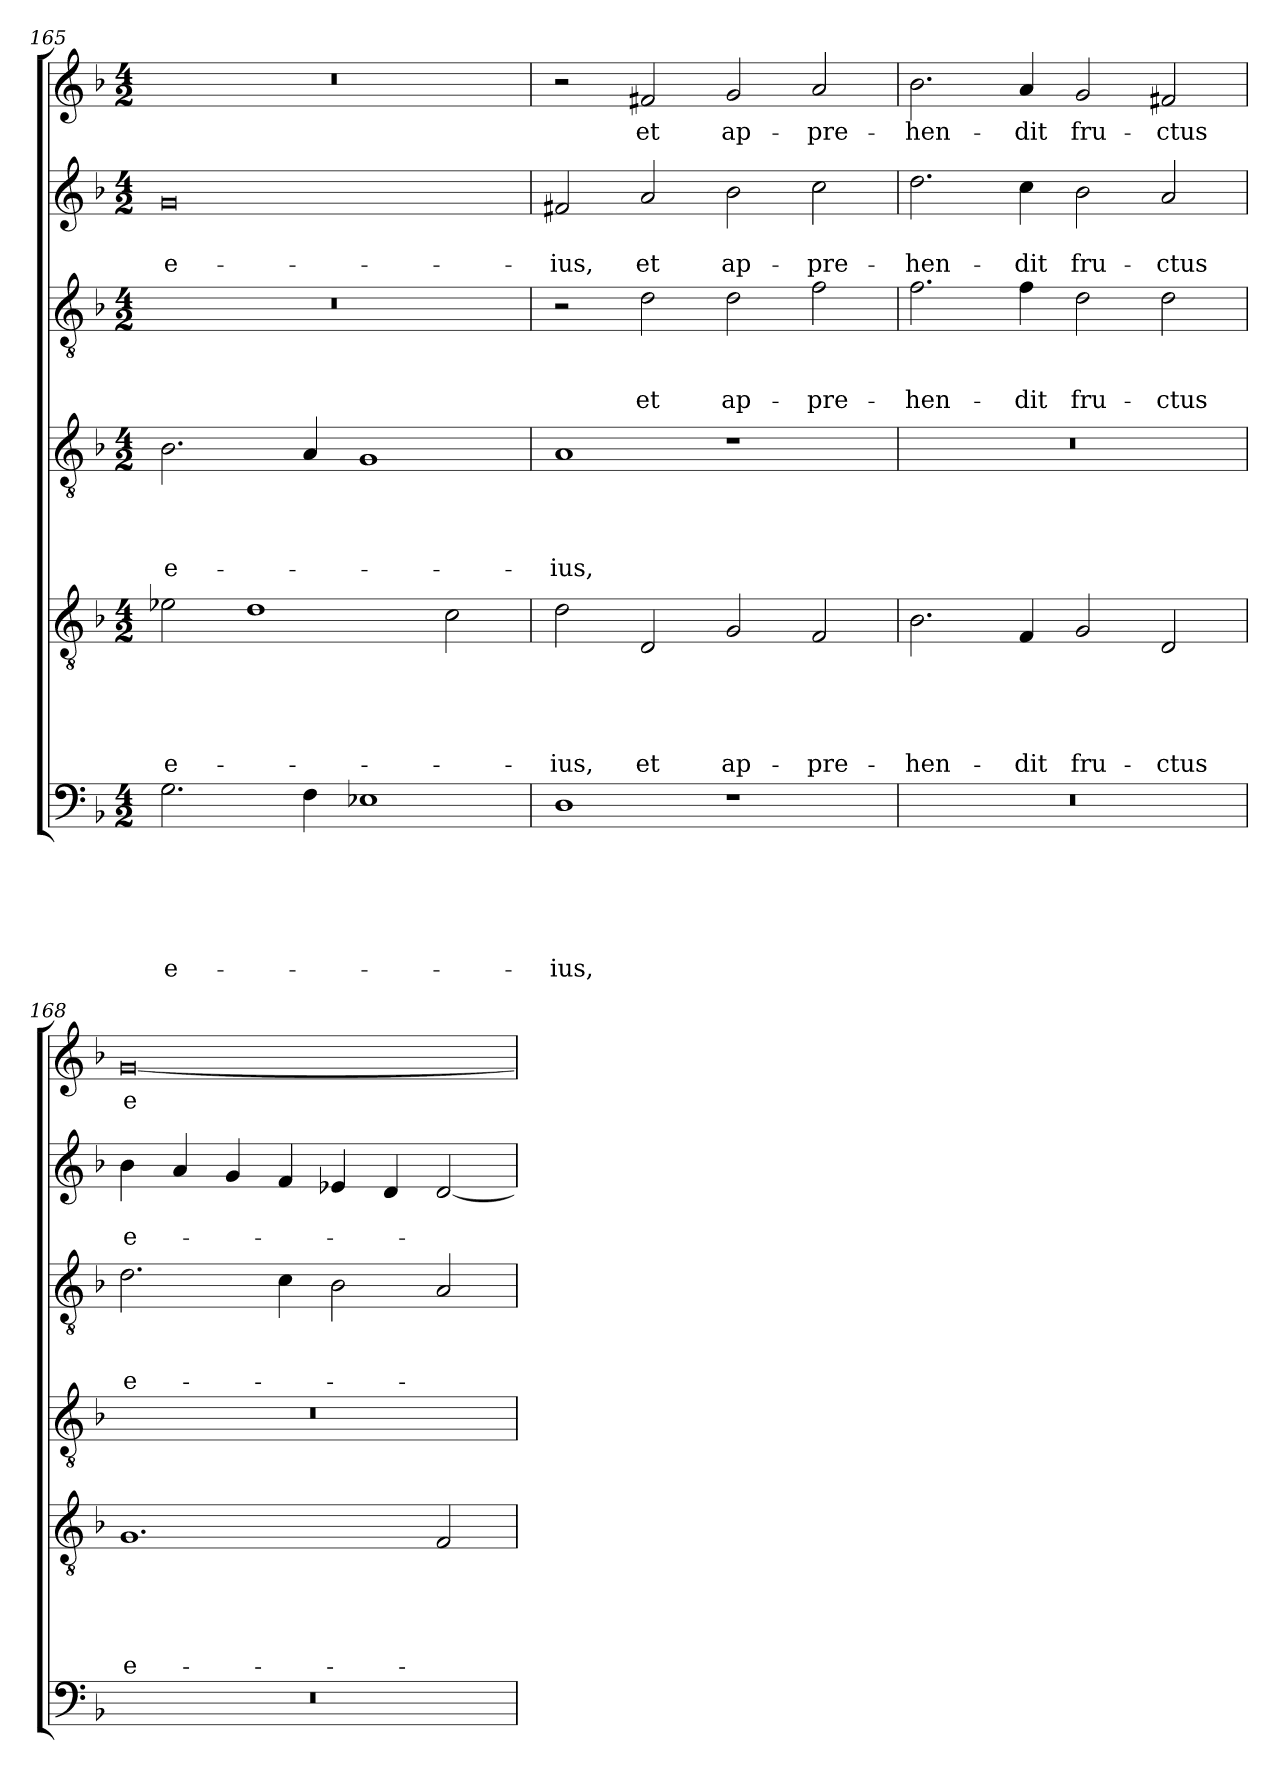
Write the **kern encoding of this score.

**kern	**text	**text	**text	**text	**text	**text	**kern	**text	**text	**text	**text	**text	**kern	**text	**text	**text	**text	**kern	**text	**text	**text	**kern	**text	**text	**kern	**text
*part6	*part6	*part6	*part6	*part6	*part6	*part6	*part5	*part5	*part5	*part5	*part5	*part5	*part4	*part4	*part4	*part4	*part4	*part3	*part3	*part3	*part3	*part2	*part2	*part2	*part1	*part1
*staff6	*staff6	*staff6	*staff6	*staff6	*staff6	*staff6	*staff5	*staff5	*staff5	*staff5	*staff5	*staff5	*staff4	*staff4	*staff4	*staff4	*staff4	*staff3	*staff3	*staff3	*staff3	*staff2	*staff2	*staff2	*staff1	*staff1
*clefF4	*	*	*	*	*	*	*clefGv2	*	*	*	*	*	*clefGv2	*	*	*	*	*clefGv2	*	*	*	*clefG2	*	*	*clefG2	*
*k[b-]	*	*	*	*	*	*	*k[b-]	*	*	*	*	*	*k[b-]	*	*	*	*	*k[b-]	*	*	*	*k[b-]	*	*	*k[b-]	*
*F:	*	*	*	*	*	*	*F:	*	*	*	*	*	*F:	*	*	*	*	*F:	*	*	*	*F:	*	*	*F:	*
*M4/2	*	*	*	*	*	*	*M4/2	*	*	*	*	*	*M4/2	*	*	*	*	*M4/2	*	*	*	*M4/2	*	*	*M4/2	*
=165	=165	=165	=165	=165	=165	=165	=165	=165	=165	=165	=165	=165	=165	=165	=165	=165	=165	=165	=165	=165	=165	=165	=165	=165	=165	=165
!	!	!	!	!	!	!LO:LY:b	!	!	!	!	!	!LO:LY:b	!	!	!	!	!LO:LY:b	!	!	!	!	!	!	!LO:LY:b	!	!
2.G\	.	.	.	.	.	e-	2e-X\	.	.	.	.	e-	2.B-\	.	.	.	e-	0r	.	.	.	0g	.	e-	0r	.
.	.	.	.	.	.	.	1d	.	.	.	.	.	.	.	.	.	.	.	.	.	.	.	.	.	.	.
4F\	.	.	.	.	.	.	.	.	.	.	.	.	4A/	.	.	.	.	.	.	.	.	.	.	.	.	.
1E-X	.	.	.	.	.	.	.	.	.	.	.	.	1G	.	.	.	.	.	.	.	.	.	.	.	.	.
.	.	.	.	.	.	.	2c\	.	.	.	.	.	.	.	.	.	.	.	.	.	.	.	.	.	.	.
=166	=166	=166	=166	=166	=166	=166	=166	=166	=166	=166	=166	=166	=166	=166	=166	=166	=166	=166	=166	=166	=166	=166	=166	=166	=166	=166
!	!	!	!	!	!	!LO:LY:b	!	!	!	!	!	!LO:LY:b	!	!	!	!	!LO:LY:b	!	!	!	!	!	!	!LO:LY:b	!	!
1D	.	.	.	.	.	-ius,	2d\	.	.	.	.	-ius,	1A	.	.	.	-ius,	2r	.	.	.	2f#X/	.	-ius,	2r	.
!	!	!	!	!	!	!	!	!	!	!	!	!LO:LY:b	!	!	!	!	!	!	!	!	!LO:LY:b	!	!	!LO:LY:b	!	!LO:LY:b
.	.	.	.	.	.	.	2D/	.	.	.	.	et	.	.	.	.	.	2d\	.	.	et	2a/	.	et	2f#X/	et
!	!	!	!	!	!	!	!	!	!	!	!	!LO:LY:b	!	!	!	!	!	!	!	!	!LO:LY:b	!	!	!LO:LY:b	!	!LO:LY:b
1r	.	.	.	.	.	.	2G/	.	.	.	.	ap-	1r	.	.	.	.	2d\	.	.	ap-	2b-\	.	ap-	2g/	ap-
!	!	!	!	!	!	!	!	!	!	!	!	!LO:LY:b	!	!	!	!	!	!	!	!	!LO:LY:b	!	!	!LO:LY:b	!	!LO:LY:b
.	.	.	.	.	.	.	2F/	.	.	.	.	-pre-	.	.	.	.	.	2f\	.	.	-pre-	2cc\	.	-pre-	2a/	-pre-
=167	=167	=167	=167	=167	=167	=167	=167	=167	=167	=167	=167	=167	=167	=167	=167	=167	=167	=167	=167	=167	=167	=167	=167	=167	=167	=167
!	!	!	!	!	!	!	!	!	!	!	!	!LO:LY:b	!	!	!	!	!	!	!	!	!LO:LY:b	!	!	!LO:LY:b	!	!LO:LY:b
0r	.	.	.	.	.	.	2.B-\	.	.	.	.	-hen-	0r	.	.	.	.	2.f\	.	.	-hen-	2.dd\	.	-hen-	2.b-\	-hen-
!	!	!	!	!	!	!	!	!	!	!	!	!LO:LY:b	!	!	!	!	!	!	!	!	!LO:LY:b	!	!	!LO:LY:b	!	!LO:LY:b
.	.	.	.	.	.	.	4F/	.	.	.	.	-dit	.	.	.	.	.	4f\	.	.	-dit	4cc\	.	-dit	4a/	-dit
!	!	!	!	!	!	!	!	!	!	!	!	!LO:LY:b	!	!	!	!	!	!	!	!	!LO:LY:b	!	!	!LO:LY:b	!	!LO:LY:b
.	.	.	.	.	.	.	2G/	.	.	.	.	fru-	.	.	.	.	.	2d\	.	.	fru-	2b-\	.	fru-	2g/	fru-
!	!	!	!	!	!	!	!	!	!	!	!	!LO:LY:b	!	!	!	!	!	!	!	!	!LO:LY:b	!	!	!LO:LY:b	!	!LO:LY:b
.	.	.	.	.	.	.	2D/	.	.	.	.	-ctus	.	.	.	.	.	2d\	.	.	-ctus	2a/	.	-ctus	2f#X/	-ctus
!!LO:LB:g=z
=168	=168	=168	=168	=168	=168	=168	=168	=168	=168	=168	=168	=168	=168	=168	=168	=168	=168	=168	=168	=168	=168	=168	=168	=168	=168	=168
!	!	!	!	!	!	!	!	!	!	!	!	!LO:LY:b	!	!	!	!	!	!	!	!	!LO:LY:b	!	!	!LO:LY:b	!	!LO:LY:b
0r	.	.	.	.	.	.	1.G	.	.	.	.	e-	0r	.	.	.	.	2.d\	.	.	e-	4b-\	.	e-	[0g	e-
.	.	.	.	.	.	.	.	.	.	.	.	.	.	.	.	.	.	.	.	.	.	4a/	.	.	.	.
.	.	.	.	.	.	.	.	.	.	.	.	.	.	.	.	.	.	.	.	.	.	4g/	.	.	.	.
.	.	.	.	.	.	.	.	.	.	.	.	.	.	.	.	.	.	4c\	.	.	.	4f/	.	.	.	.
.	.	.	.	.	.	.	.	.	.	.	.	.	.	.	.	.	.	2B-\	.	.	.	4e-X/	.	.	.	.
.	.	.	.	.	.	.	.	.	.	.	.	.	.	.	.	.	.	.	.	.	.	4d/	.	.	.	.
.	.	.	.	.	.	.	2F/	.	.	.	.	.	.	.	.	.	.	2A/	.	.	.	[2d/	.	.	.	.
=	=	=	=	=	=	=	=	=	=	=	=	=	=	=	=	=	=	=	=	=	=	=	=	=	=	=
*-	*-	*-	*-	*-	*-	*-	*-	*-	*-	*-	*-	*-	*-	*-	*-	*-	*-	*-	*-	*-	*-	*-	*-	*-	*-	*-
